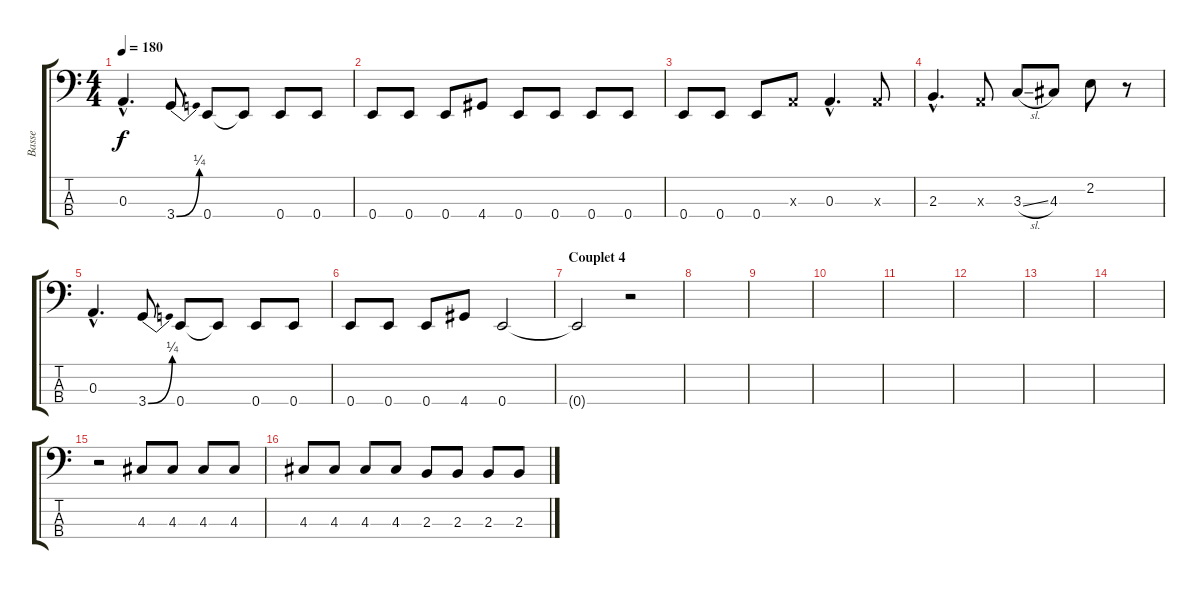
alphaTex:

\track ("Basse" "Basse") {instrument electricbassfinger}
\staff {score tabs}
\tuning (G2 D2 A1 E1) {hide}
\ts (4 4)
\tempo 180
\clef f4
\ks c
0.3{hac}.4{d dy f} 3.4{be (bend 0 0 60 1)}.8 0.4.8 0.4{t}.8 0.4.8 0.4.8 |
0.4.8 0.4.8 0.4.8 4.4.8 0.4.8 0.4.8 0.4.8 0.4.8 |
0.4.8 0.4.8 0.4.8 0.3{x}.8 0.3{hac}.4{d} 0.3{x}.8 |
2.3{hac}.4{d} 0.3{x}.8 3.3{sl}.8 4.3.8 2.2.8 r.8 |
0.3{hac}.4{d} 3.4{be (bend 0 0 60 1)}.8 0.4.8 0.4{t}.8 0.4.8 0.4.8 |
0.4.8 0.4.8 0.4.8 4.4.8 0.4.2 |
\section ("" "Couplet 4")
0.4{t}.2 r.2 |
|
|
|
|
|
|
|
r.2 4.3.8 4.3.8 4.3.8 4.3.8 |
4.3.8 4.3.8 4.3.8 4.3.8 2.3.8 2.3.8 2.3.8 2.3.8
